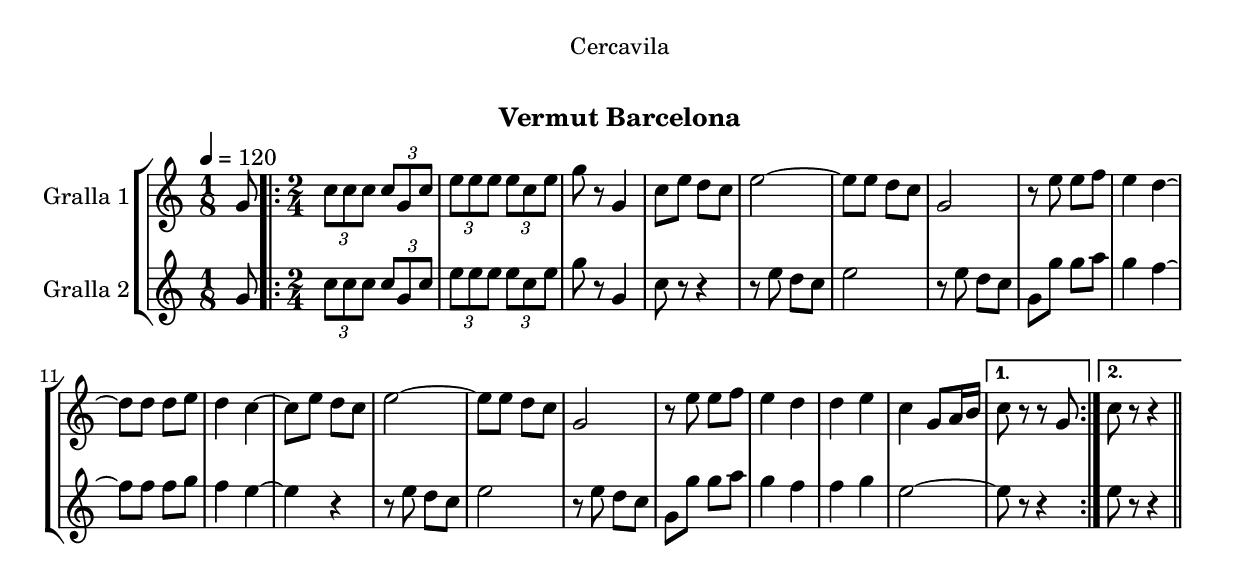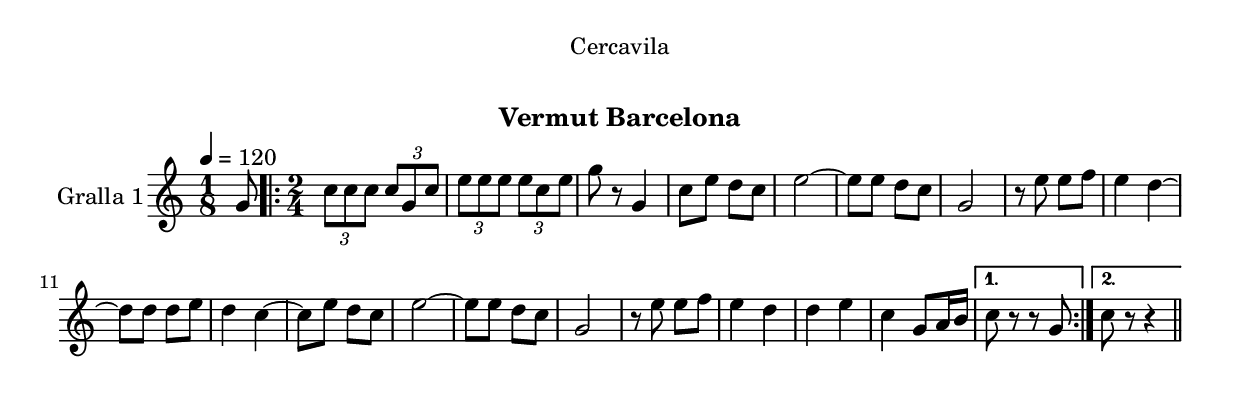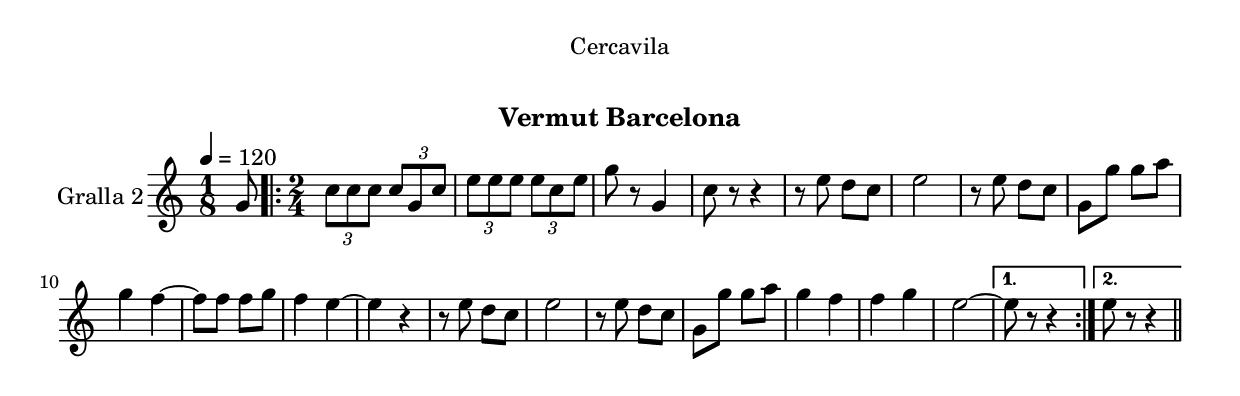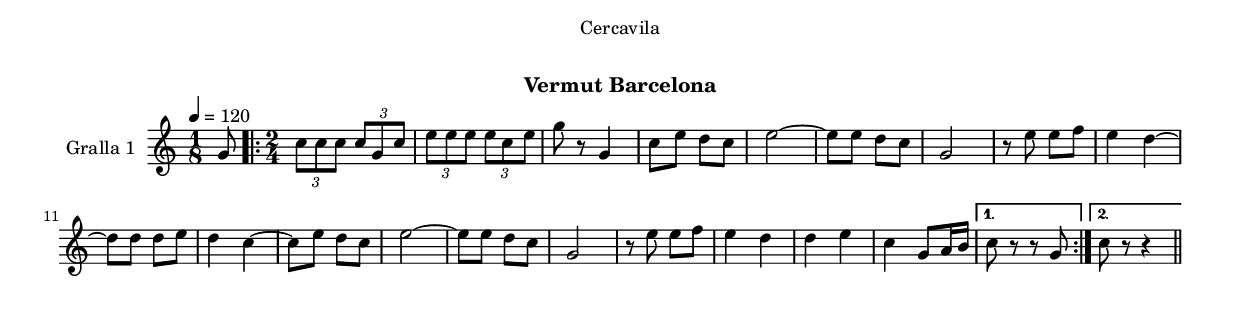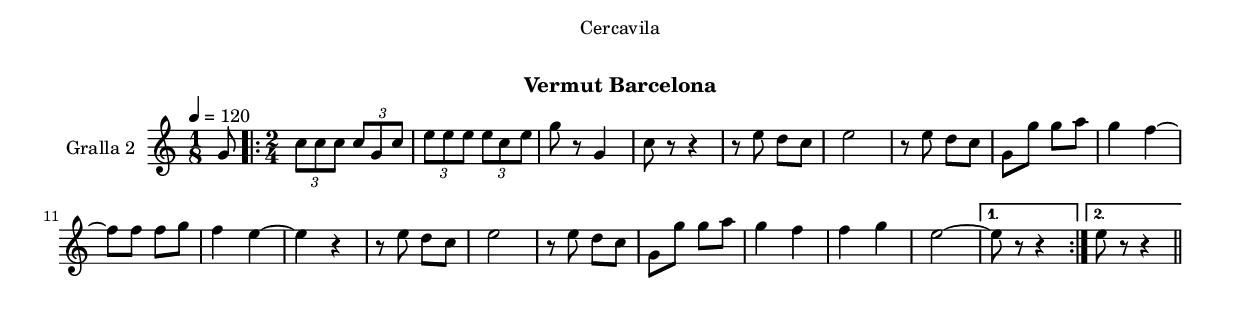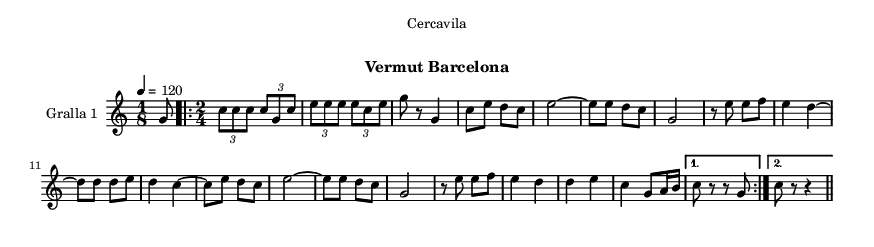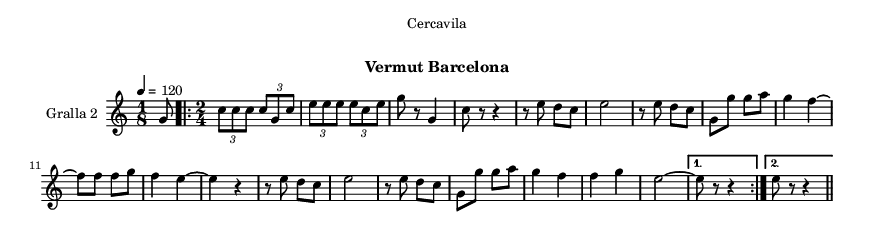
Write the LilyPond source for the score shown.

\version "2.16.0"

\header {
  dedication="Cercavila"
  title="   "
  subtitle="Vermut Barcelona"
  subsubtitle=""
  poet=""
  meter=""
  piece=""
  composer=""
  arranger=""
  opus=""
  instrument=""
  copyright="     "
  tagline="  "
}

liniaroAa =
\relative g'
{
  \tempo 4=120
  \clef treble
  \key c \major
  \time 1/8
  g8  |
  \time 2/4   \repeat volta 2 { \times 2/3 { c8 c c } \times 2/3 { c g c }  |
  \times 2/3 { e8 e e } \times 2/3 { e c e }  |
  g8 r g,4  |
  %05
  c8 e d c  |
  e2 ~  |
  e8 e d c  |
  g2  |
  r8 e' e f  |
  %10
  e4 d ~  |
  d8 d d e  |
  d4 c ~  |
  c8 e d c  |
  e2 ~  |
  %15
  e8 e d c  |
  g2  |
  r8 e' e f  |
  e4 d  |
  d4 e  |
  %20
  c4 g8 a16 b }
  \alternative { { c8 r r g }
  { c8 r r4 } } \bar "||"
}

liniaroAb =
\relative g'
{
  \tempo 4=120
  \clef treble
  \key c \major
  \time 1/8
  g8  |
  \time 2/4   \repeat volta 2 { \times 2/3 { c8 c c } \times 2/3 { c g c }  |
  \times 2/3 { e8 e e } \times 2/3 { e c e }  |
  g8 r g,4  |
  %05
  c8 r r4  |
  r8 e d c  |
  e2  |
  r8 e d c  |
  g8 g' g a  |
  %10
  g4 f ~  |
  f8 f f g  |
  f4 e ~  |
  e4 r  |
  r8 e d c  |
  %15
  e2  |
  r8 e d c  |
  g8 g' g a  |
  g4 f  |
  f4 g  |
  %20
  e2 ~ }
  \alternative { { e8 r r4 }
  { e8 r r4 } } \bar "||"
}

\book {

\paper {
  print-page-number = false
  #(set-paper-size "a4")
  #(layout-set-staff-size 20)
}

\bookpart {
  \score {
    \new StaffGroup {
      \override Score.RehearsalMark #'self-alignment-X = #LEFT
      <<
        \new Staff \with {instrumentName = #"Gralla 1" } \liniaroAa
        \new Staff \with {instrumentName = #"Gralla 2" } \liniaroAb
      >>
    }
    \layout {}
  }\score { \unfoldRepeats
    \new StaffGroup {
      \override Score.RehearsalMark #'self-alignment-X = #LEFT
      <<
        \new Staff \with {instrumentName = #"Gralla 1" } \liniaroAa
        \new Staff \with {instrumentName = #"Gralla 2" } \liniaroAb
      >>
    }
    \midi {}
  }
}

\bookpart {
  \header {}
  \score {
    \new StaffGroup {
      \override Score.RehearsalMark #'self-alignment-X = #LEFT
      <<
        \new Staff \with {instrumentName = #"Gralla 1" } \liniaroAa
      >>
    }
    \layout {}
  }\score { \unfoldRepeats
    \new StaffGroup {
      \override Score.RehearsalMark #'self-alignment-X = #LEFT
      <<
        \new Staff \with {instrumentName = #"Gralla 1" } \liniaroAa
      >>
    }
    \midi {}
  }
}

\bookpart {
  \header {}
  \score {
    \new StaffGroup {
      \override Score.RehearsalMark #'self-alignment-X = #LEFT
      <<
        \new Staff \with {instrumentName = #"Gralla 2" } \liniaroAb
      >>
    }
    \layout {}
  }\score { \unfoldRepeats
    \new StaffGroup {
      \override Score.RehearsalMark #'self-alignment-X = #LEFT
      <<
        \new Staff \with {instrumentName = #"Gralla 2" } \liniaroAb
      >>
    }
    \midi {}
  }
}

}

\book {

\paper {
  print-page-number = false
  #(set-paper-size "a5landscape")
  #(layout-set-staff-size 16)
}

\bookpart {
  \header {}
  \score {
    \new StaffGroup {
      \override Score.RehearsalMark #'self-alignment-X = #LEFT
      <<
        \new Staff \with {instrumentName = #"Gralla 1" } \liniaroAa
      >>
    }
    \layout {}
  }
}

\bookpart {
  \header {}
  \score {
    \new StaffGroup {
      \override Score.RehearsalMark #'self-alignment-X = #LEFT
      <<
        \new Staff \with {instrumentName = #"Gralla 2" } \liniaroAb
      >>
    }
    \layout {}
  }
}

}

\book {

\paper {
  print-page-number = false
  #(set-paper-size "a6landscape")
  #(layout-set-staff-size 12)
}

\bookpart {
  \header {}
  \score {
    \new StaffGroup {
      \override Score.RehearsalMark #'self-alignment-X = #LEFT
      <<
        \new Staff \with {instrumentName = #"Gralla 1" } \liniaroAa
      >>
    }
    \layout {}
  }
}

\bookpart {
  \header {}
  \score {
    \new StaffGroup {
      \override Score.RehearsalMark #'self-alignment-X = #LEFT
      <<
        \new Staff \with {instrumentName = #"Gralla 2" } \liniaroAb
      >>
    }
    \layout {}
  }
}

}

